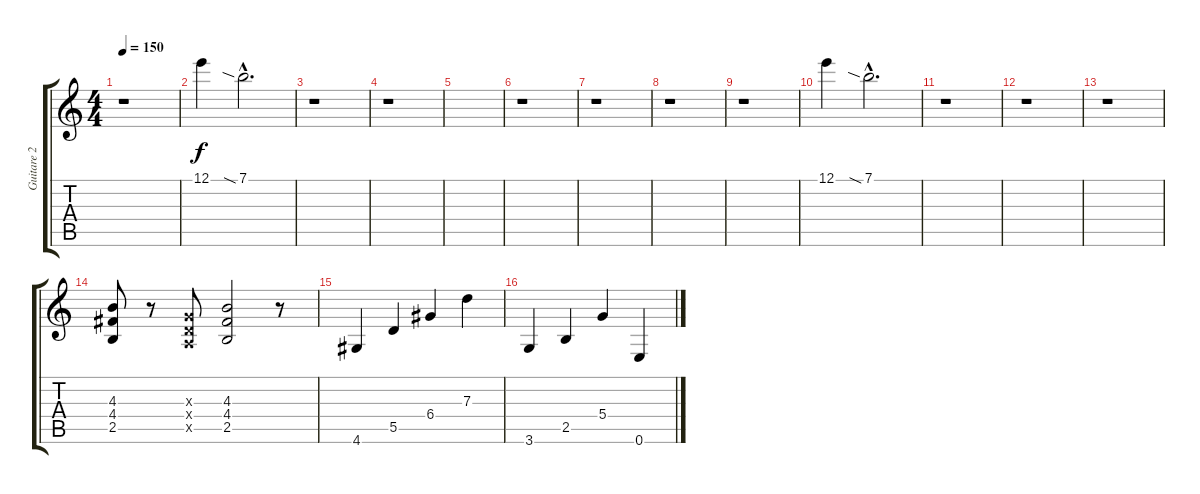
\track ("Guitare 2" "Guitare 2") {instrument overdrivenguitar}
\staff {score tabs}
\tuning (E4 B3 G3 D3 A2 E2) {hide}
\ts (4 4)
\tempo 150
\clef g2
\ks c
r.1{dy f} |
12.1.4 7.1{sia hac}.2{d} |
r.1 |
r.1 |
|
r.1 |
r.1 |
r.1 |
r.1 |
12.1.4 7.1{sia hac}.2{d} |
r.1 |
r.1 |
r.1 |
(4.3 4.4 2.5).8 r.8 (0.3{x} 0.4{x} 0.5{x}).8 (4.3 4.4 2.5).2 r.8 |
4.6.4 5.5.4 6.4.4 7.3.4 |
3.6.4 2.5.4 5.4.4 0.6.4
